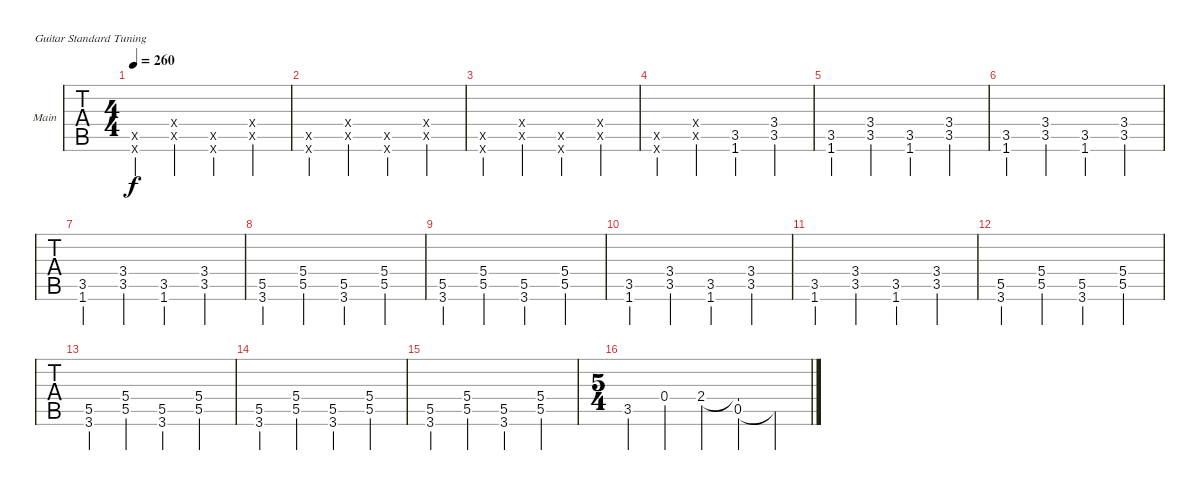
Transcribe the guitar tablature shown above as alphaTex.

\defaultSystemsLayout 4
\bracketExtendMode groupsimilarinstruments
\firstSystemTrackNameOrientation horizontal
\otherSystemsTrackNameOrientation horizontal
\track ("First Guitar " "Main") {instrument acousticguitarsteel}
\staff {tabs}
\tuning (E4 B3 G3 D3 A2 E2)
\ts (4 4)
\tempo 260
\clef g2
\ks c
(0.6{x} 0.5{x}).4{dy f} (0.5{x} 0.4{x}).4 (0.5{x} 0.6{x}).4 (0.5{x} 0.4{x}).4 |
(0.6{x} 0.5{x}).4 (0.5{x} 0.4{x}).4 (0.5{x} 0.6{x}).4 (0.5{x} 0.4{x}).4 |
(0.6{x} 0.5{x}).4 (0.5{x} 0.4{x}).4 (0.5{x} 0.6{x}).4 (0.5{x} 0.4{x}).4 |
(0.6{x} 0.5{x}).4 (0.5{x} 0.4{x}).4 (3.5 1.6).4 (3.5 3.4).4 |
(1.6 3.5).4 (3.5 3.4).4 (1.6 3.5).4 (3.5 3.4).4 |
(1.6 3.5).4 (3.5 3.4).4 (1.6 3.5).4 (3.5 3.4).4 |
(1.6 3.5).4 (3.5 3.4).4 (1.6 3.5).4 (3.5 3.4).4 |
(3.6 5.5).4 (5.5 5.4).4 (3.6 5.5).4 (5.5 5.4).4 |
(3.6 5.5).4 (5.5 5.4).4 (3.6 5.5).4 (5.5 5.4).4 |
(1.6 3.5).4 (3.5 3.4).4 (1.6 3.5).4 (3.5 3.4).4 |
(1.6 3.5).4 (3.5 3.4).4 (1.6 3.5).4 (3.5 3.4).4 |
(3.6 5.5).4 (5.5 5.4).4 (3.6 5.5).4 (5.5 5.4).4 |
(3.6 5.5).4 (5.5 5.4).4 (3.6 5.5).4 (5.5 5.4).4 |
(3.6 5.5).4 (5.5 5.4).4 (3.6 5.5).4 (5.5 5.4).4 |
(3.6 5.5).4 (5.5 5.4).4 (3.6 5.5).4 (5.5 5.4).4 |
\ts (5 4)
3.5.4 0.4.4 2.4.4 (2.4{t} 0.5).4 0.5{t}.4
